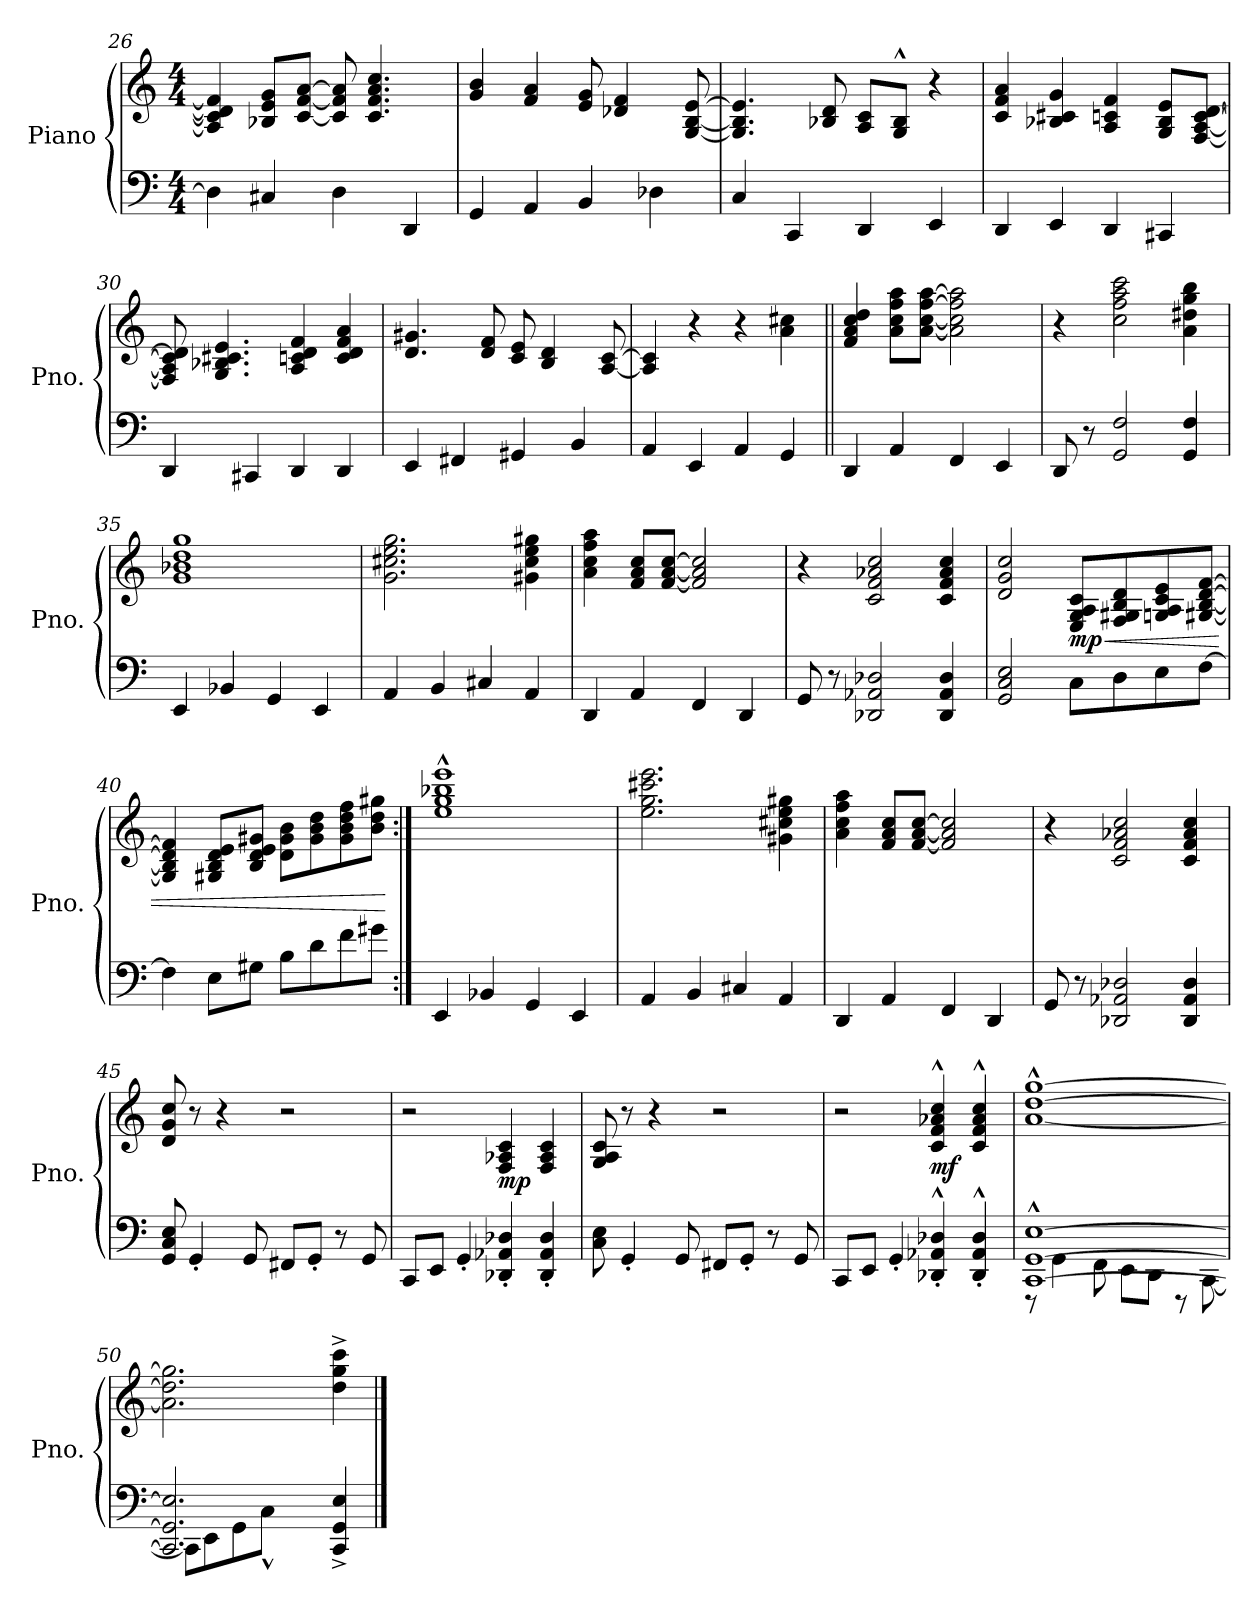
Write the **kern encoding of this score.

**kern	**kern	**dynam
*part1	*part1	*part1
*staff2	*staff1	*staff1/2
*I"Piano	*	*
*I'Pno.	*	*
*clefF4	*clefG2	*
*k[]	*k[]	*
*M4/4	*M4/4	*
=26	=26	=26
4D\]	4A/] 4c/] 4d/] 4f/]	.
4C#X/	8B-X/ 8e/ 8g/L	.
.	[8c/ [8f/ [8a/J	.
4D\	8c/] 8f/] 8a/]	.
.	4.c/ 4.f/ 4.a/ 4.cc/	.
4DD/	.	.
=27	=27	=27
4GG/	4g/ 4b/	.
4AA/	4f/ 4a/	.
4BB/	8e/ 8g/	.
.	4d-X/ 4f/	.
4D-X\	.	.
.	[8G/ [8B/ [8e/	.
=28	=28	=28
4C/	4.G/] 4.B/] 4.e/]	.
4CC/	.	.
.	8B-X/ 8d/	.
4DD/	8A/ 8c/L	.
.	8G/^^ 8B-/^^J	.
4EE/	4r	.
!!LO:LB:g=z
=29	=29	=29
4DD/	4c/ 4f/ 4a/	.
4EE/	4B-X/ 4c#X/ 4g/	.
4DD/	4A/ 4cn/ 4f/	.
4CC#X/	8G/ 8B-/ 8e/L	.
.	[8F/ [8A/ [8c/ [8d/J	.
=30	=30	=30
4DD/	8F/] 8A/] 8c/] 8d/]	.
.	4.G/ 4.B-X/ 4.c#X/ 4.e/	.
4CC#X/	.	.
4DD/	4A/ 4cn/ 4d/ 4f/	.
4DD/	4c/ 4d/ 4f/ 4a/	.
=31	=31	=31
4EE/	4.d/ 4.g#X/	.
4FF#X/	.	.
.	8d/ 8f/	.
4GG#X/	8c/ 8e/	.
.	4B/ 4d/	.
4BB/	.	.
.	[8A/ [8c/	.
=32	=32	=32
4AA/	4A/] 4c/]	.
4EE/	4r	.
4AA/	4r	.
4GG/	4a\ 4cc#X\	.
!!LO:LB:g=z
=33||	=33||	=33||
4DD/	4f/ 4a/ 4cc/ 4dd/	.
4AA/	8a\ 8cc\ 8ff\ 8aa\L	.
.	[8a\ [8cc\ [8ff\ [8aa\J	.
4FF/	2a\] 2cc\] 2ff\] 2aa\]	.
4EE/	.	.
=34	=34	=34
8DD/	4r	.
8r	.	.
2GG/ 2F/	2cc\ 2ff\ 2aa\ 2ccc\	.
4GG/ 4F/	4a\ 4dd#X\ 4gg\ 4bb\	.
=35	=35	=35
4EE/	1g 1b-X 1dd 1gg	.
4BB-X/	.	.
4GG/	.	.
4EE/	.	.
=36	=36	=36
4AA/	2.g\ 2.cc#X\ 2.ee\ 2.gg\	.
4BB/	.	.
4C#X/	.	.
4AA/	4g#X\ 4cc#\ 4ee\ 4gg#X\	.
!!LO:LB:g=z
=37	=37	=37
4DD/	4a\ 4cc\ 4ff\ 4aa\	.
4AA/	8f/ 8a/ 8cc/L	.
.	[8f/ [8a/ [8cc/J	.
4FF/	2f/] 2a/] 2cc/]	.
4DD/	.	.
=38	=38	=38
8GG/	4r	.
8r	.	.
2DD-X/ 2AA-X/ 2D-X/	2c/ 2f/ 2a-X/ 2cc/	.
4DD-/ 4AA-/ 4D-/	4c/ 4f/ 4a-/ 4cc/	.
=39	=39	=39
2GG/ 2C/ 2E/	2d/ 2g/ 2cc/	.
!	!	!LO:HP:b
!	!	!LO:DY:n=1:b
8C\L	8E/ 8G/ 8A/ 8c/L	< mp
8D\	8F/ 8G#X/ 8B/ 8d/	.
8E\	8Gn/ 8A/ 8c/ 8e/	.
[8F\J	[8G#X/ [8B/ [8d/ [8f/J	.
=40	=40	=40
4F\]	4G#/] 4B/] 4d/] 4f/]	.
8E\L	8G#X/ 8B/ 8d/ 8e/L	.
8G#X\J	8B/ 8d/ 8e/ 8g#X/J	.
8B\L	8d\ 8g#\ 8b\L	.
8d\	8g#\ 8b\ 8dd\	.
8f\	8g#\ 8b\ 8dd\ 8ff\	.
8g#X\J	8b\ 8dd\ 8gg#X\J	.
.	.	[
!!LO:LB:g=z
=41:|!	=41:|!	=41:|!
4EE/	1ee^^ 1gg^^ 1bb-X^^ 1eee^^	.
4BB-X/	.	.
4GG/	.	.
4EE/	.	.
=42	=42	=42
4AA/	2.ee\ 2.gg\ 2.ccc#X\ 2.eee\	.
4BB/	.	.
4C#X/	.	.
4AA/	4g#X\ 4cc#X\ 4ee\ 4gg#X\	.
=43	=43	=43
4DD/	4a\ 4cc\ 4ff\ 4aa\	.
4AA/	8f/ 8a/ 8cc/L	.
.	[8f/ [8a/ [8cc/J	.
4FF/	2f/] 2a/] 2cc/]	.
4DD/	.	.
=44	=44	=44
8GG/	4r	.
8r	.	.
2DD-X/ 2AA-X/ 2D-X/	2c/ 2f/ 2a-X/ 2cc/	.
4DD-/ 4AA-/ 4D-/	4c/ 4f/ 4a-/ 4cc/	.
!!LO:PB:g=z
=45	=45	=45
8GG/ 8C/ 8E/	8d/ 8g/ 8cc/	.
4GG'/	8r	.
.	4r	.
8GG/	.	.
8FF#X/L	2r	.
8GG'/J	.	.
8r	.	.
8GG/	.	.
=46	=46	=46
8CC/L	2r	.
8EE/J	.	.
4GG'/	.	.
!	!	!LO:DY:b
4DD-X/' 4AA-X/' 4D-X/'	4F/ 4A-X/ 4c/	mp
4DD-/' 4AA-/' 4D-/'	4F/ 4A-/ 4c/	.
!!LO:PB:g=z
=47	=47	=47
8C\ 8E\	8G/ 8A/ 8c/	.
4GG'/	8r	.
.	4r	.
8GG/	.	.
8FF#X/L	2r	.
8GG'/J	.	.
8r	.	.
8GG/	.	.
=48	=48	=48
8CC/L	2r	.
8EE/J	.	.
4GG'/	.	.
!	!	!LO:DY:b
4DD-X/'^^ 4AA-X/'^^ 4D-X/'^^	4c/^^ 4f/^^ 4a-X/^^ 4cc/^^	mf
4DD-/'^^ 4AA-/'^^ 4D-/'^^	4c/^^ 4f/^^ 4a-/^^ 4cc/^^	.
!!LO:LB:g=z
=49	=49	=49
*^	*	*
[1CC^^ [1GG^^ [1E^^	8r	[1a^^ [1dd^^ [1gg^^	.
.	4GG\	.	.
.	8FF\	.	.
.	8EE\L	.	.
.	8DD\J	.	.
.	8r	.	.
.	[8CC\	.	.
=50	=50	=50	=50
2.CC/] 2.GG/] 2.E/]	8CC\L]	2.a\] 2.dd\] 2.gg\]	.
.	8EE\	.	.
.	8GG\	.	.
.	8C^^\J	.	.
.	2ryy	.	.
4CC/^ 4GG/^ 4E/^	.	4dd\^ 4gg\^ 4ccc\^	.
*v	*v	*	*
==	==	==
*-	*-	*-
